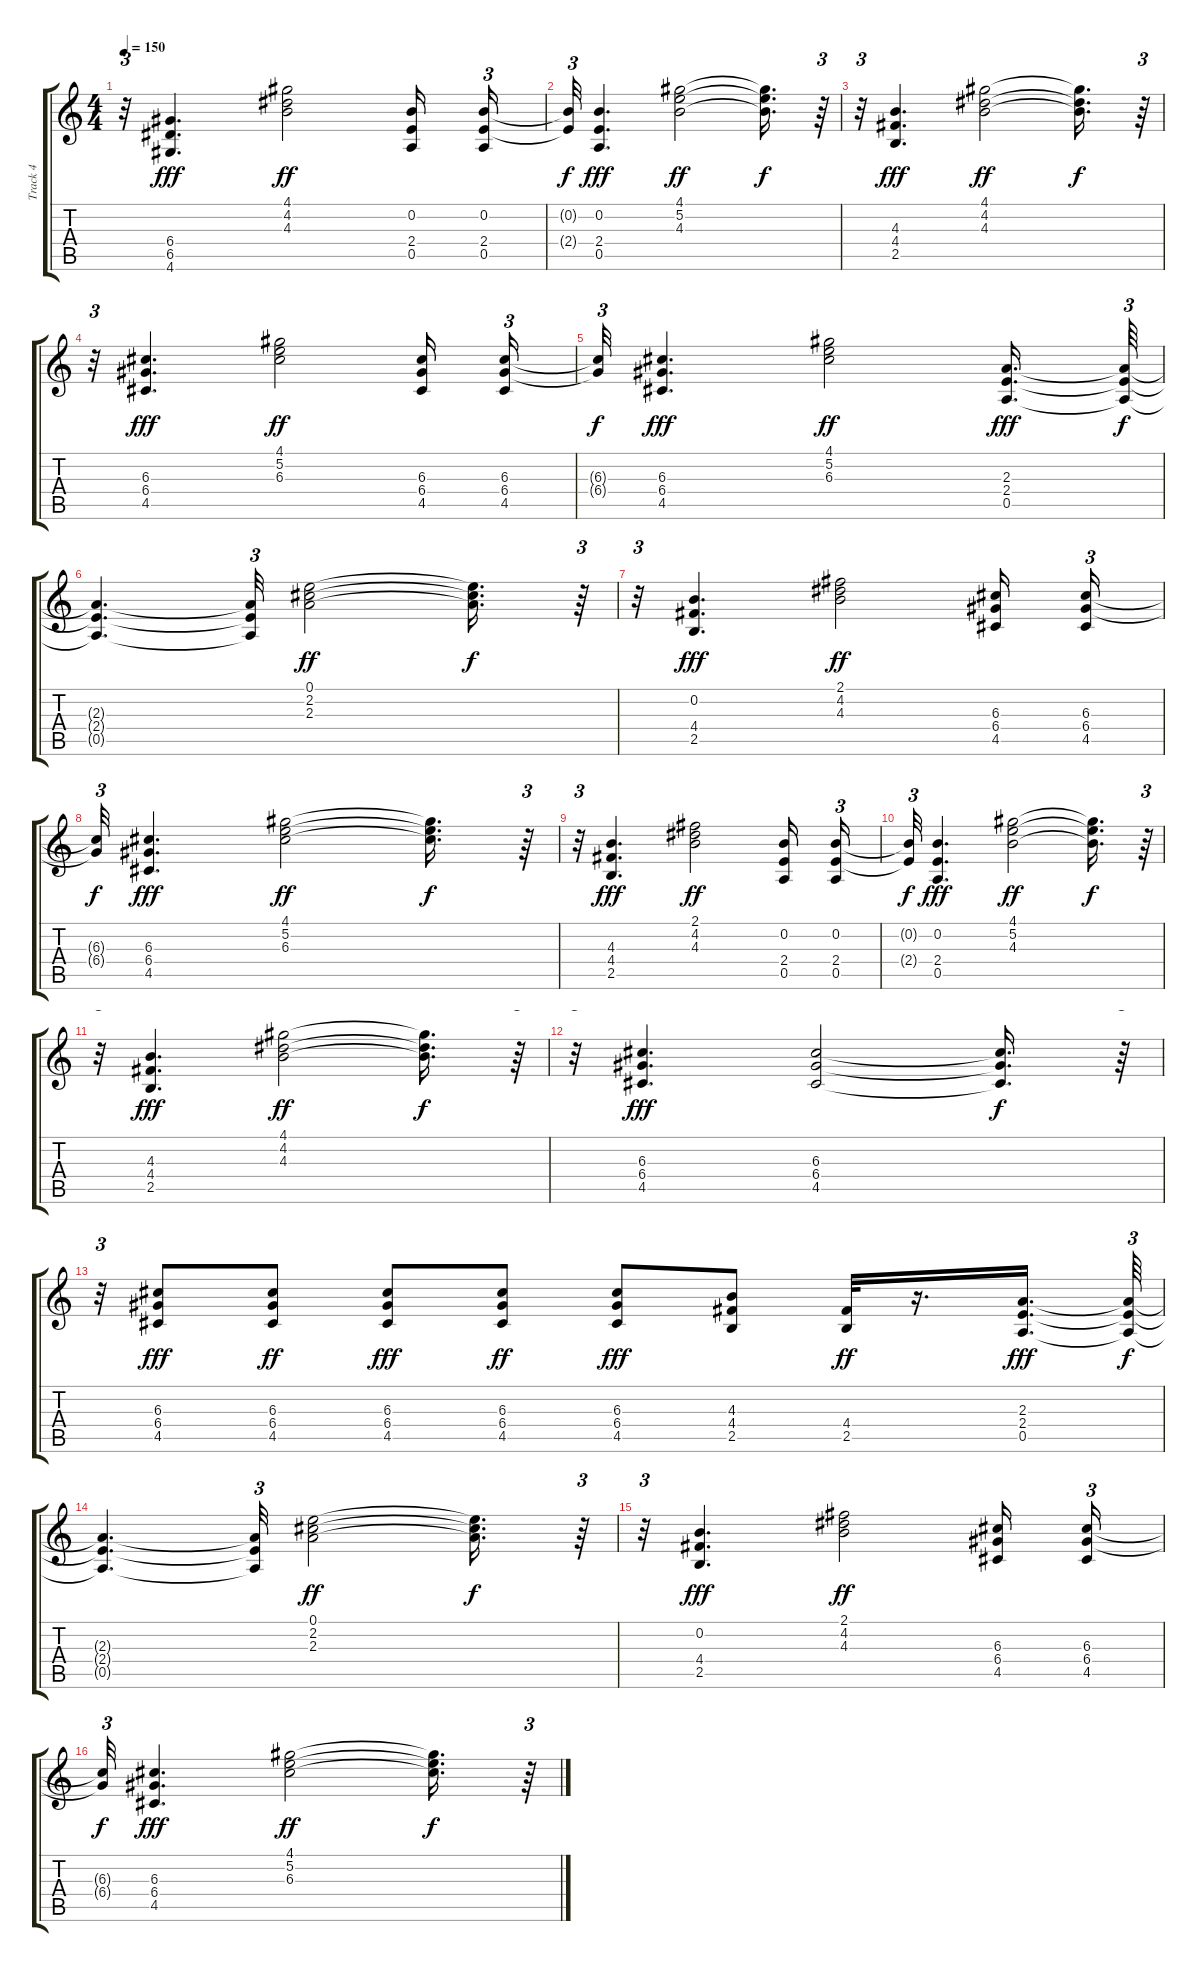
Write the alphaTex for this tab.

\track ("Track 4" "Track 4") {instrument electricguitarmuted}
\staff {score tabs}
\tuning (E4 B3 G3 D3 A2 E2) {hide}
\ts (4 4)
\tempo 150
\clef g2
\ks c
r.32{tu (3 2) dy f} (6.4 6.5 4.6).4{d dy fff} (4.1 4.2 4.3).2{dy ff} (0.2 2.4 0.5).16 (0.2 2.4 0.5).16{tu (3 2)} |
(0.2{t} 2.4{t}).32{tu (3 2) dy f} (0.2 2.4 0.5).4{d dy fff} (4.1 5.2 4.3).2{dy ff} (4.1{t} 5.2{t} 4.3{t}).16{d dy f} r.64{tu (3 2)} |
r.32{tu (3 2)} (4.3 4.4 2.5).4{d dy fff} (4.1 4.2 4.3).2{dy ff} (4.1{t} 4.2{t} 4.3{t}).16{d dy f} r.64{tu (3 2)} |
r.32{tu (3 2)} (6.3 6.4 4.5).4{d dy fff} (4.1 5.2 6.3).2{dy ff} (6.3 6.4 4.5).16 (6.3 6.4 4.5).16{tu (3 2)} |
(6.3{t} 6.4{t}).32{tu (3 2) dy f} (6.3 6.4 4.5).4{d dy fff} (4.1 5.2 6.3).2{dy ff} (2.3 2.4 0.5).16{d dy fff} (2.3{t} 2.4{t} 0.5{t}).64{tu (3 2) dy f} |
(2.3{t} 2.4{t} 0.5{t}).4{d} (2.3{t} 2.4{t} 0.5{t}).32{tu (3 2)} (0.1 2.2 2.3).2{dy ff} (0.1{t} 2.2{t} 2.3{t}).16{d dy f} r.64{tu (3 2)} |
r.32{tu (3 2)} (0.2 4.4 2.5).4{d dy fff} (2.1 4.2 4.3).2{dy ff} (6.3 6.4 4.5).16 (6.3 6.4 4.5).16{tu (3 2)} |
(6.3{t} 6.4{t}).32{tu (3 2) dy f} (6.3 6.4 4.5).4{d dy fff} (4.1 5.2 6.3).2{dy ff} (4.1{t} 5.2{t} 6.3{t}).16{d dy f} r.64{tu (3 2)} |
r.32{tu (3 2)} (4.3 4.4 2.5).4{d dy fff} (2.1 4.2 4.3).2{dy ff} (0.2 2.4 0.5).16 (0.2 2.4 0.5).16{tu (3 2)} |
(0.2{t} 2.4{t}).32{tu (3 2) dy f} (0.2 2.4 0.5).4{d dy fff} (4.1 5.2 4.3).2{dy ff} (4.1{t} 5.2{t} 4.3{t}).16{d dy f} r.64{tu (3 2)} |
r.32{tu (3 2)} (4.3 4.4 2.5).4{d dy fff} (4.1 4.2 4.3).2{dy ff} (4.1{t} 4.2{t} 4.3{t}).16{d dy f} r.64{tu (3 2)} |
r.32{tu (3 2)} (6.3 6.4 4.5).4{d dy fff} (6.3 6.4 4.5).2 (6.3{t} 6.4{t} 4.5{t}).16{d dy f} r.64{tu (3 2)} |
r.32{tu (3 2)} (6.3 6.4 4.5).8{dy fff} (6.3 6.4 4.5).8{dy ff} (6.3 6.4 4.5).8{dy fff} (6.3 6.4 4.5).8{dy ff} (6.3 6.4 4.5).8{dy fff} (4.3 4.4 2.5).8 (4.4 2.5).32{dy ff} r.16{d} (2.3 2.4 0.5).16{d dy fff} (2.3{t} 2.4{t} 0.5{t}).64{tu (3 2) dy f} |
(2.3{t} 2.4{t} 0.5{t}).4{d} (2.3{t} 2.4{t} 0.5{t}).32{tu (3 2)} (0.1 2.2 2.3).2{dy ff} (0.1{t} 2.2{t} 2.3{t}).16{d dy f} r.64{tu (3 2)} |
r.32{tu (3 2)} (0.2 4.4 2.5).4{d dy fff} (2.1 4.2 4.3).2{dy ff} (6.3 6.4 4.5).16 (6.3 6.4 4.5).16{tu (3 2)} |
(6.3{t} 6.4{t}).32{tu (3 2) dy f} (6.3 6.4 4.5).4{d dy fff} (4.1 5.2 6.3).2{dy ff} (4.1{t} 5.2{t} 6.3{t}).16{d dy f} r.64{tu (3 2)}
